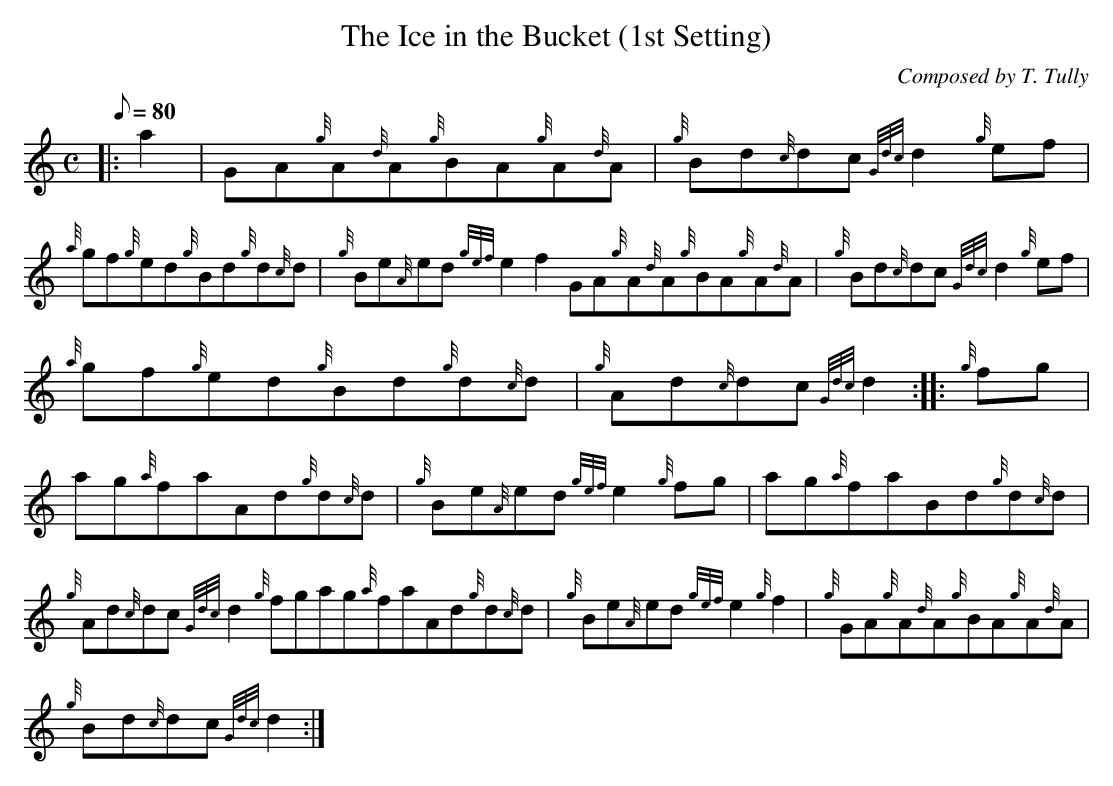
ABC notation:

X:1
T:The Ice in the Bucket (1st Setting)
M:C
L:1/8
Q:80
C:Composed by T. Tully
K:HP
|: a2 | \
GA{g}A{d}A{g}BA{g}A{d}A | \
{g}Bd{c}dc{Gdc}d2{g}ef |
{a}gf{g}ed{g}Bd{g}d{c}d | \
{g}Be{A}ed{gef}e2f2GA{g}A{d}A{g}BA{g}A{d}A | \
{g}Bd{c}dc{Gdc}d2{g}ef |
{a}gf{g}ed{g}Bd{g}d{c}d | \
{g}Ad{c}dc{Gdc}d2 :: \
{g}fg |
ag{a}faAd{g}d{c}d | \
{g}Be{A}ed{gef}e2{g}fg | \
ag{a}faBd{g}d{c}d |
{g}Ad{c}dc{Gdc}d2{g}fgag{a}faAd{g}d{c}d | \
{g}Be{A}ed{gef}e2{g}f2 | \
{g}GA{g}A{d}A{g}BA{g}A{d}A |
{g}Bd{c}dc{Gdc}d2 :|
